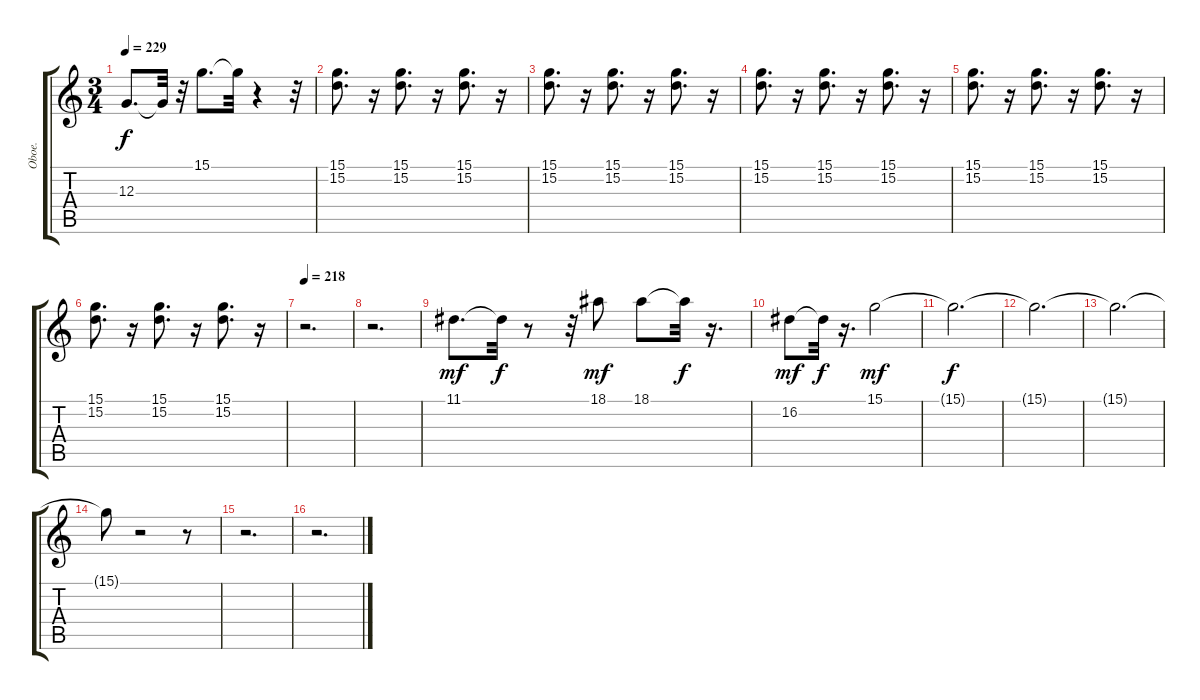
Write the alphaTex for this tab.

\track ("Oboe." "Oboe.") {instrument oboe}
\staff {score tabs}
\tuning (E4 B3 G3 D3 A2 E2) {hide}
\ts (3 4)
\tempo 229
\clef g2
\ks c
12.3.8{d dy f} 12.3{t}.32 r.32 15.1.8{d} 15.1{t}.32 r.4 r.32 |
(15.1 15.2).8{d} r.16 (15.1 15.2).8{d} r.16 (15.1 15.2).8{d} r.16 |
(15.1 15.2).8{d} r.16 (15.1 15.2).8{d} r.16 (15.1 15.2).8{d} r.16 |
(15.1 15.2).8{d} r.16 (15.1 15.2).8{d} r.16 (15.1 15.2).8{d} r.16 |
(15.1 15.2).8{d} r.16 (15.1 15.2).8{d} r.16 (15.1 15.2).8{d} r.16 |
(15.1 15.2).8{d} r.16 (15.1 15.2).8{d} r.16 (15.1 15.2).8{d} r.16 |
\tempo 218
r.2{d} |
r.2{d} |
11.1.8{d dy mf} 11.1{t}.32{dy f} r.8 r.32 18.1.8{dy mf} 18.1.8 18.1{t}.32{dy f} r.16{d} |
16.2.8{dy mf} 16.2{t}.32{dy f} r.16{d} 15.1.2{dy mf} |
15.1{t}.2{d dy f} |
15.1{t}.2{d} |
15.1{t}.2{d} |
15.1{t}.8 r.2 r.8 |
r.2{d} |
r.2{d}
